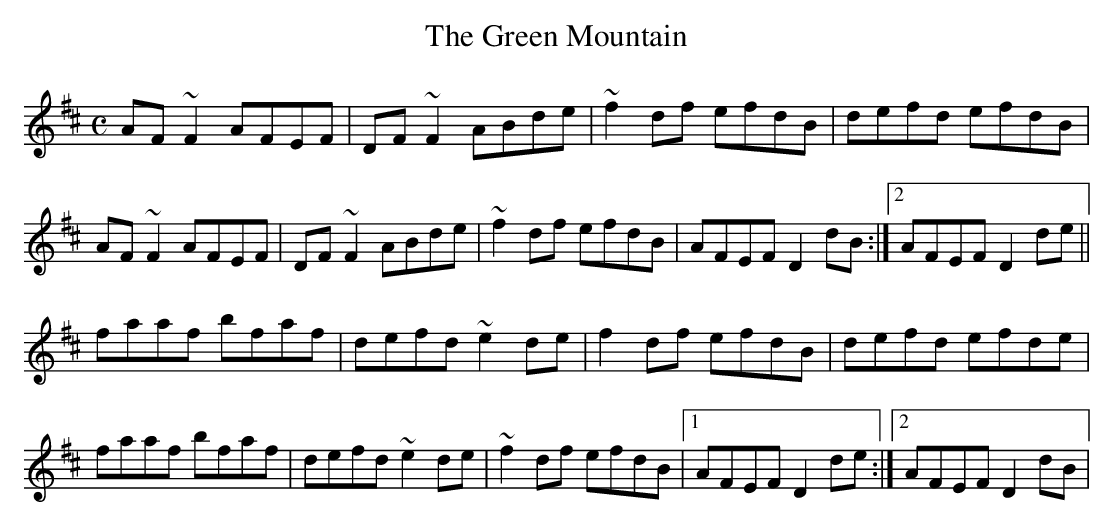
X:1
T:Green Mountain, The
M:C
L:1/8
K:D
AF ~F2 AFEF | DF ~F2 ABde | ~f2df efdB | defd efdB |
AF ~F2 AFEF | DF ~F2 ABde | ~f2 df efdB | 1 AFEF D2 dB :|2 AFEF D2 de ||
faaf bfaf | defd ~e2 de | f2 df efdB | defd efde |
faaf bfaf | defd ~e2 de | ~f2 df efdB |1 AFEF D2 de :|2 AFEF D2 dB |
